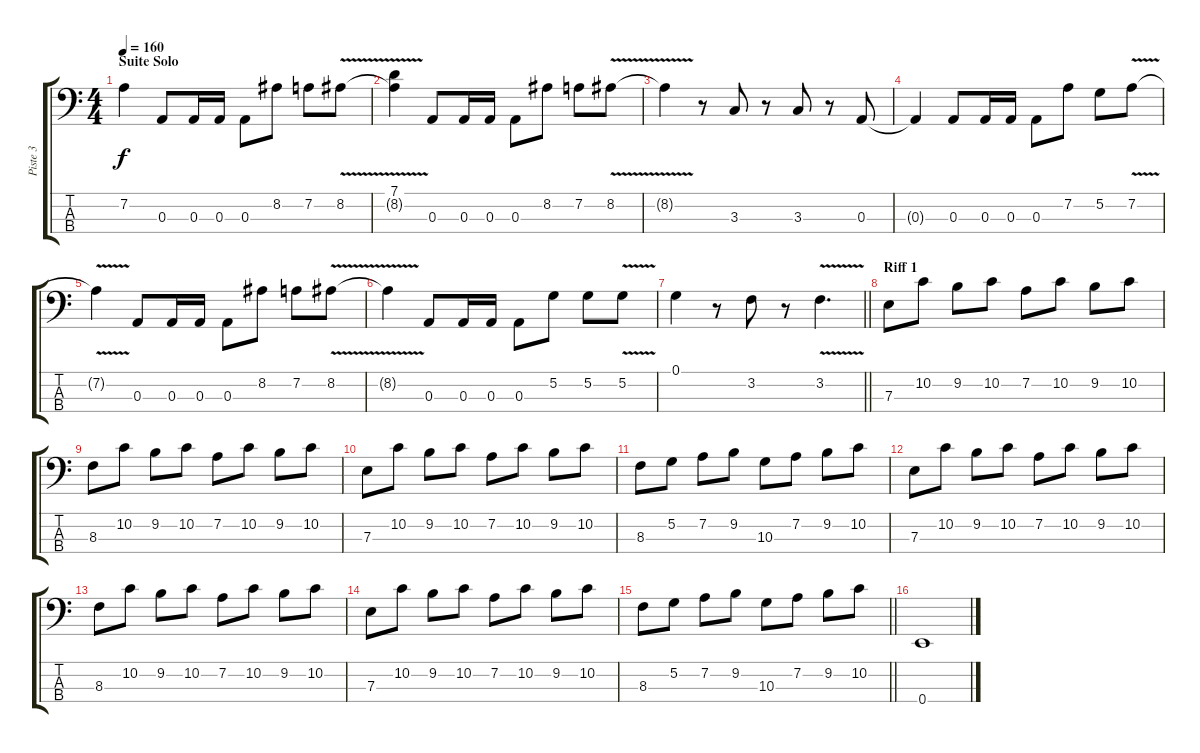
\track ("Piste 3" "Piste 3") {instrument electricbassfinger}
\staff {score tabs}
\tuning (G2 D2 A1 E1) {hide}
\ts (4 4)
\section ("" "Suite Solo")
\tempo 160
\clef f4
\ks c
7.2{t}.4{dy f} 0.3.8 0.3.16 0.3.16 0.3.8 8.2.8 7.2.8 8.2{v}.8 |
(7.1{t} 8.2{t}).4 0.3.8 0.3.16 0.3.16 0.3.8 8.2.8 7.2.8 8.2{v}.8 |
8.2{t}.4 r.8 3.3.8 r.8 3.3.8 r.8 0.3.8 |
0.3{t}.4 0.3.8 0.3.16 0.3.16 0.3.8 7.2.8 5.2.8 7.2{v}.8 |
7.2{t}.4 0.3.8 0.3.16 0.3.16 0.3.8 8.2.8 7.2.8 8.2{v}.8 |
8.2{t}.4 0.3.8 0.3.16 0.3.16 0.3.8 5.2.8 5.2.8 5.2{v}.8 |
\barLineRight lightlight
0.1.4 r.8 3.2.8 r.8 3.2{v}.4{d} |
\section ("" "Riff 1")
7.3.8 10.2.8 9.2.8 10.2.8 7.2.8 10.2.8 9.2.8 10.2.8 |
8.3.8 10.2.8 9.2.8 10.2.8 7.2.8 10.2.8 9.2.8 10.2.8 |
7.3.8 10.2.8 9.2.8 10.2.8 7.2.8 10.2.8 9.2.8 10.2.8 |
8.3.8 5.2.8 7.2.8 9.2.8 10.3.8 7.2.8 9.2.8 10.2.8 |
7.3.8 10.2.8 9.2.8 10.2.8 7.2.8 10.2.8 9.2.8 10.2.8 |
8.3.8 10.2.8 9.2.8 10.2.8 7.2.8 10.2.8 9.2.8 10.2.8 |
7.3.8 10.2.8 9.2.8 10.2.8 7.2.8 10.2.8 9.2.8 10.2.8 |
\barLineRight lightlight
8.3.8 5.2.8 7.2.8 9.2.8 10.3.8 7.2.8 9.2.8 10.2.8 |
0.4.1
